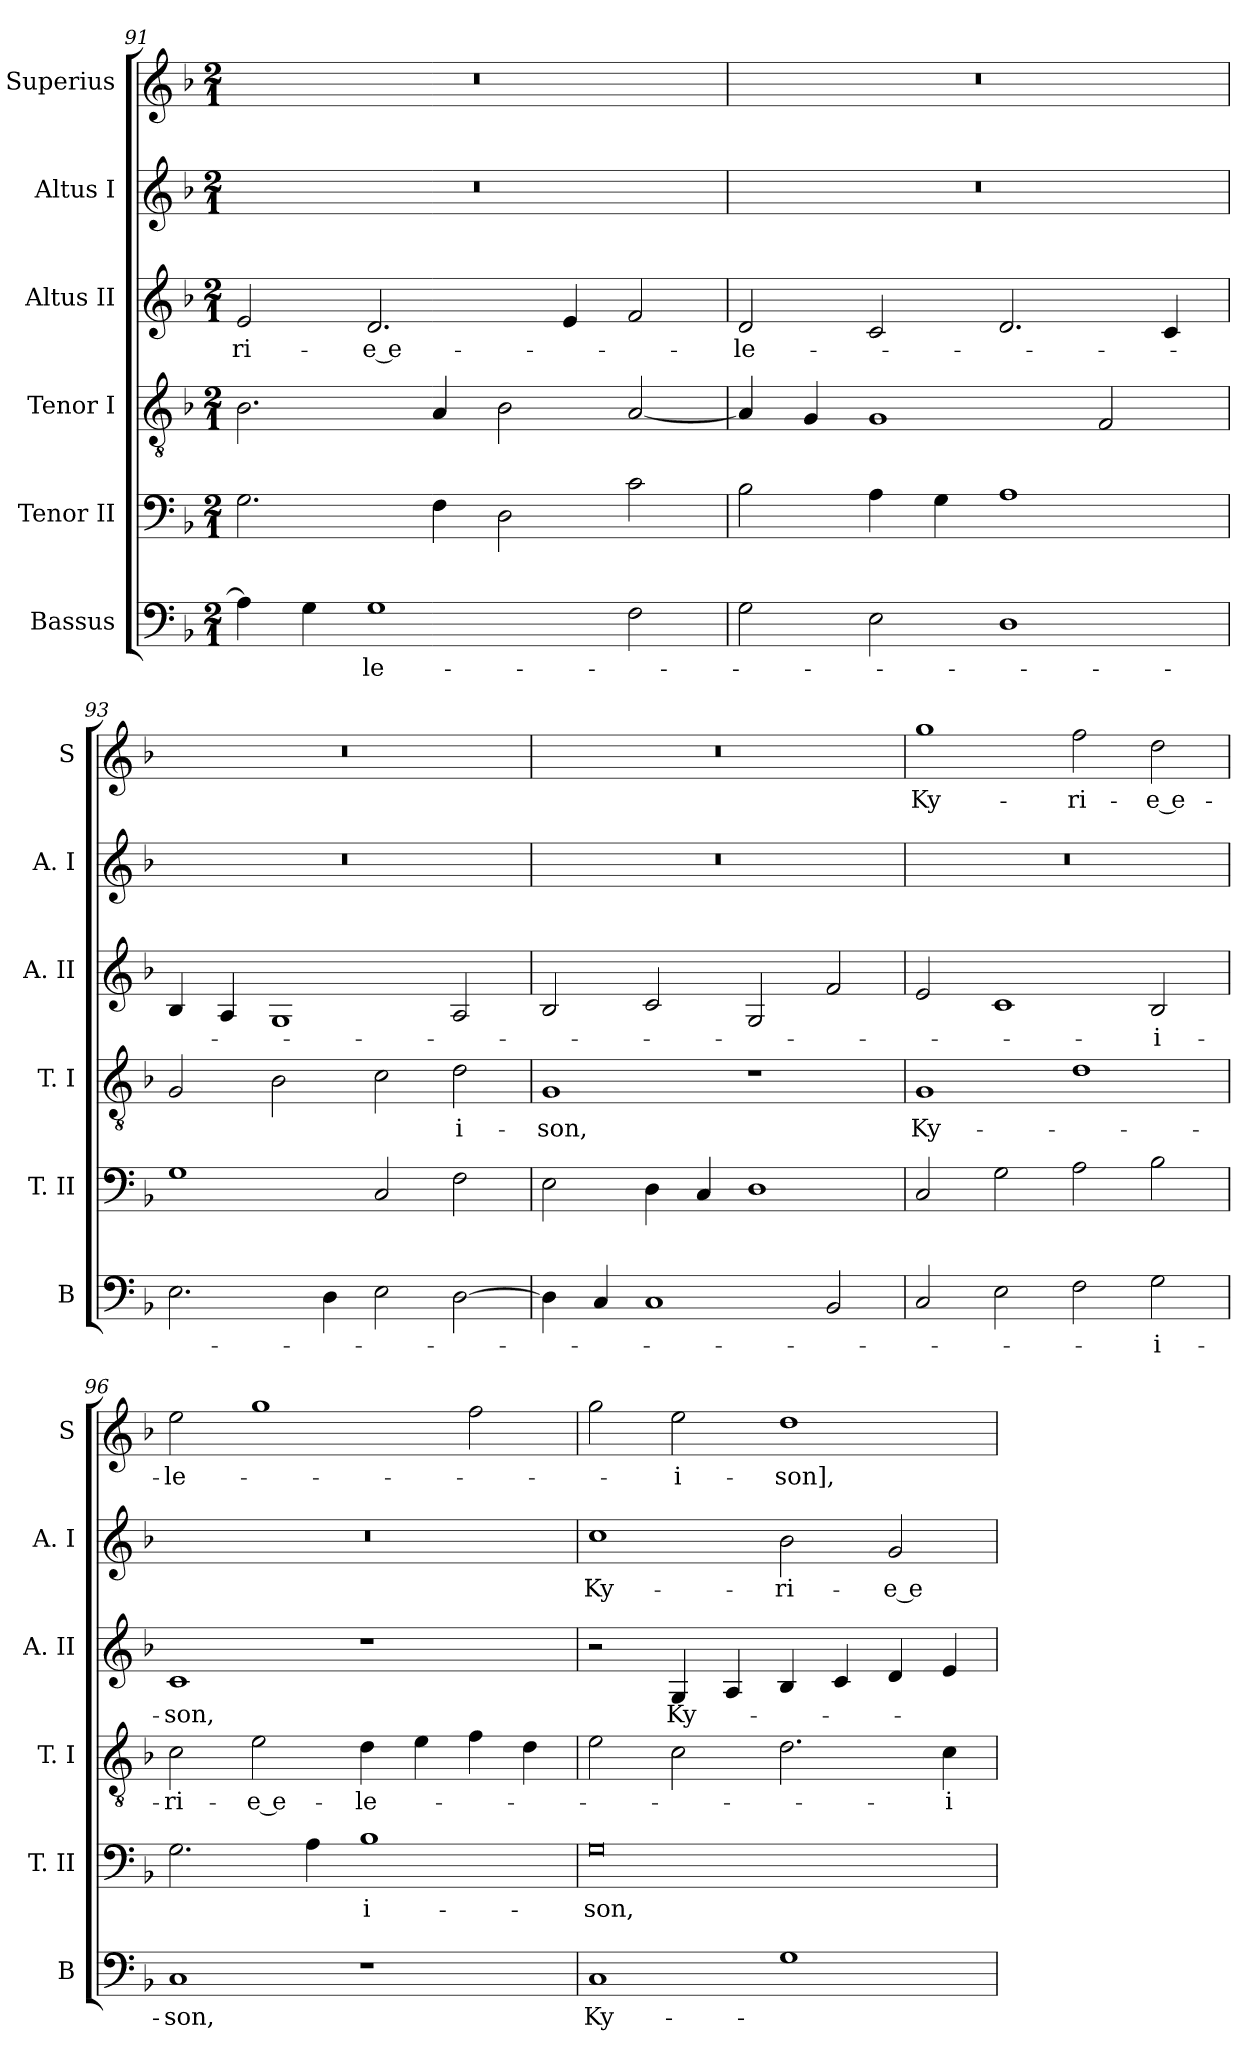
**kern	**text	**kern	**text	**kern	**text	**kern	**text	**kern	**text	**kern	**text
*part6	*part6	*part5	*part5	*part4	*part4	*part3	*part3	*part2	*part2	*part1	*part1
*staff6	*staff6	*staff5	*staff5	*staff4	*staff4	*staff3	*staff3	*staff2	*staff2	*staff1	*staff1
*I"Bassus	*	*I"Tenor II	*	*I"Tenor I	*	*I"Altus II	*	*I"Altus I	*	*I"Superius	*
*I'B	*	*I'T. II	*	*I'T. I	*	*I'A. II	*	*I'A. I	*	*I'S	*
*clefF4	*	*clefF4	*	*clefGv2	*	*clefG2	*	*clefG2	*	*clefG2	*
*k[b-]	*	*k[b-]	*	*k[b-]	*	*k[b-]	*	*k[b-]	*	*k[b-]	*
*F:	*	*F:	*	*F:	*	*F:	*	*F:	*	*F:	*
*M2/1	*	*M2/1	*	*M2/1	*	*M2/1	*	*M2/1	*	*M2/1	*
=91	=91	=91	=91	=91	=91	=91	=91	=91	=91	=91	=91
4A]	.	2.G	.	2.B-	.	2e	-ri-	0r	.	0r	.
4G	.	.	.	.	.	.	.	.	.	.	.
1G	-le-	.	.	.	.	2.d	-e e-	.	.	.	.
.	.	4F	.	4A	.	.	.	.	.	.	.
.	.	2D	.	2B-	.	.	.	.	.	.	.
.	.	.	.	.	.	4e	.	.	.	.	.
2F	.	2c	.	[2A	.	2f	.	.	.	.	.
=92	=92	=92	=92	=92	=92	=92	=92	=92	=92	=92	=92
2G	.	2B-	.	4A]	.	2d	-le-	0r	.	0r	.
.	.	.	.	4G	.	.	.	.	.	.	.
2E	.	4A	.	1G	.	2c	.	.	.	.	.
.	.	4G	.	.	.	.	.	.	.	.	.
1D	.	1A	.	.	.	2.d	.	.	.	.	.
.	.	.	.	2F	.	.	.	.	.	.	.
.	.	.	.	.	.	4c	.	.	.	.	.
=93	=93	=93	=93	=93	=93	=93	=93	=93	=93	=93	=93
2.E	.	1G	.	2G	.	4B-	.	0r	.	0r	.
.	.	.	.	.	.	4A	.	.	.	.	.
.	.	.	.	2B-	.	1G	.	.	.	.	.
4D	.	.	.	.	.	.	.	.	.	.	.
2E	.	2C	.	2c	.	.	.	.	.	.	.
[2D	.	2F	.	2d	-i-	2A	.	.	.	.	.
=94	=94	=94	=94	=94	=94	=94	=94	=94	=94	=94	=94
4D]	.	2E	.	1G	-son,	2B-	.	0r	.	0r	.
4C	.	.	.	.	.	.	.	.	.	.	.
1C	.	4D	.	.	.	2c	.	.	.	.	.
.	.	4C	.	.	.	.	.	.	.	.	.
.	.	1D	.	1r	.	2G	.	.	.	.	.
2BB-	.	.	.	.	.	2f	.	.	.	.	.
=95	=95	=95	=95	=95	=95	=95	=95	=95	=95	=95	=95
2C	.	2C	.	1G	Ky-	2e	.	0r	.	1gg	Ky-
2E	.	2G	.	.	.	1c	.	.	.	.	.
2F	.	2A	.	1d	.	.	.	.	.	2ff	-ri-
2G	-i-	2B-	.	.	.	2B-	-i-	.	.	2dd	-e e-
=96	=96	=96	=96	=96	=96	=96	=96	=96	=96	=96	=96
1C	-son,	2.G	.	2c	-ri-	1c	-son,	0r	.	2ee	-le-
.	.	.	.	2e	-e e-	.	.	.	.	1gg	.
.	.	4A	.	.	.	.	.	.	.	.	.
1r	.	1B-	-i-	4d	-le-	1r	.	.	.	.	.
.	.	.	.	4e	.	.	.	.	.	.	.
.	.	.	.	4f	.	.	.	.	.	2ff	.
.	.	.	.	4d	.	.	.	.	.	.	.
=97	=97	=97	=97	=97	=97	=97	=97	=97	=97	=97	=97
1C	Ky-	0G	-son,	2e	.	2r	.	1cc	Ky-	2gg	.
.	.	.	.	2c	.	4G	Ky-	.	.	2ee	-i-
.	.	.	.	.	.	4A	.	.	.	.	.
1G	.	.	.	2.d	.	4B-	.	2b-	-ri-	1dd	-son],
.	.	.	.	.	.	4c	.	.	.	.	.
.	.	.	.	.	.	4d	.	2g	-e e-	.	.
.	.	.	.	4c	-i-	4e	.	.	.	.	.
=	=	=	=	=	=	=	=	=	=	=	=
*-	*-	*-	*-	*-	*-	*-	*-	*-	*-	*-	*-
